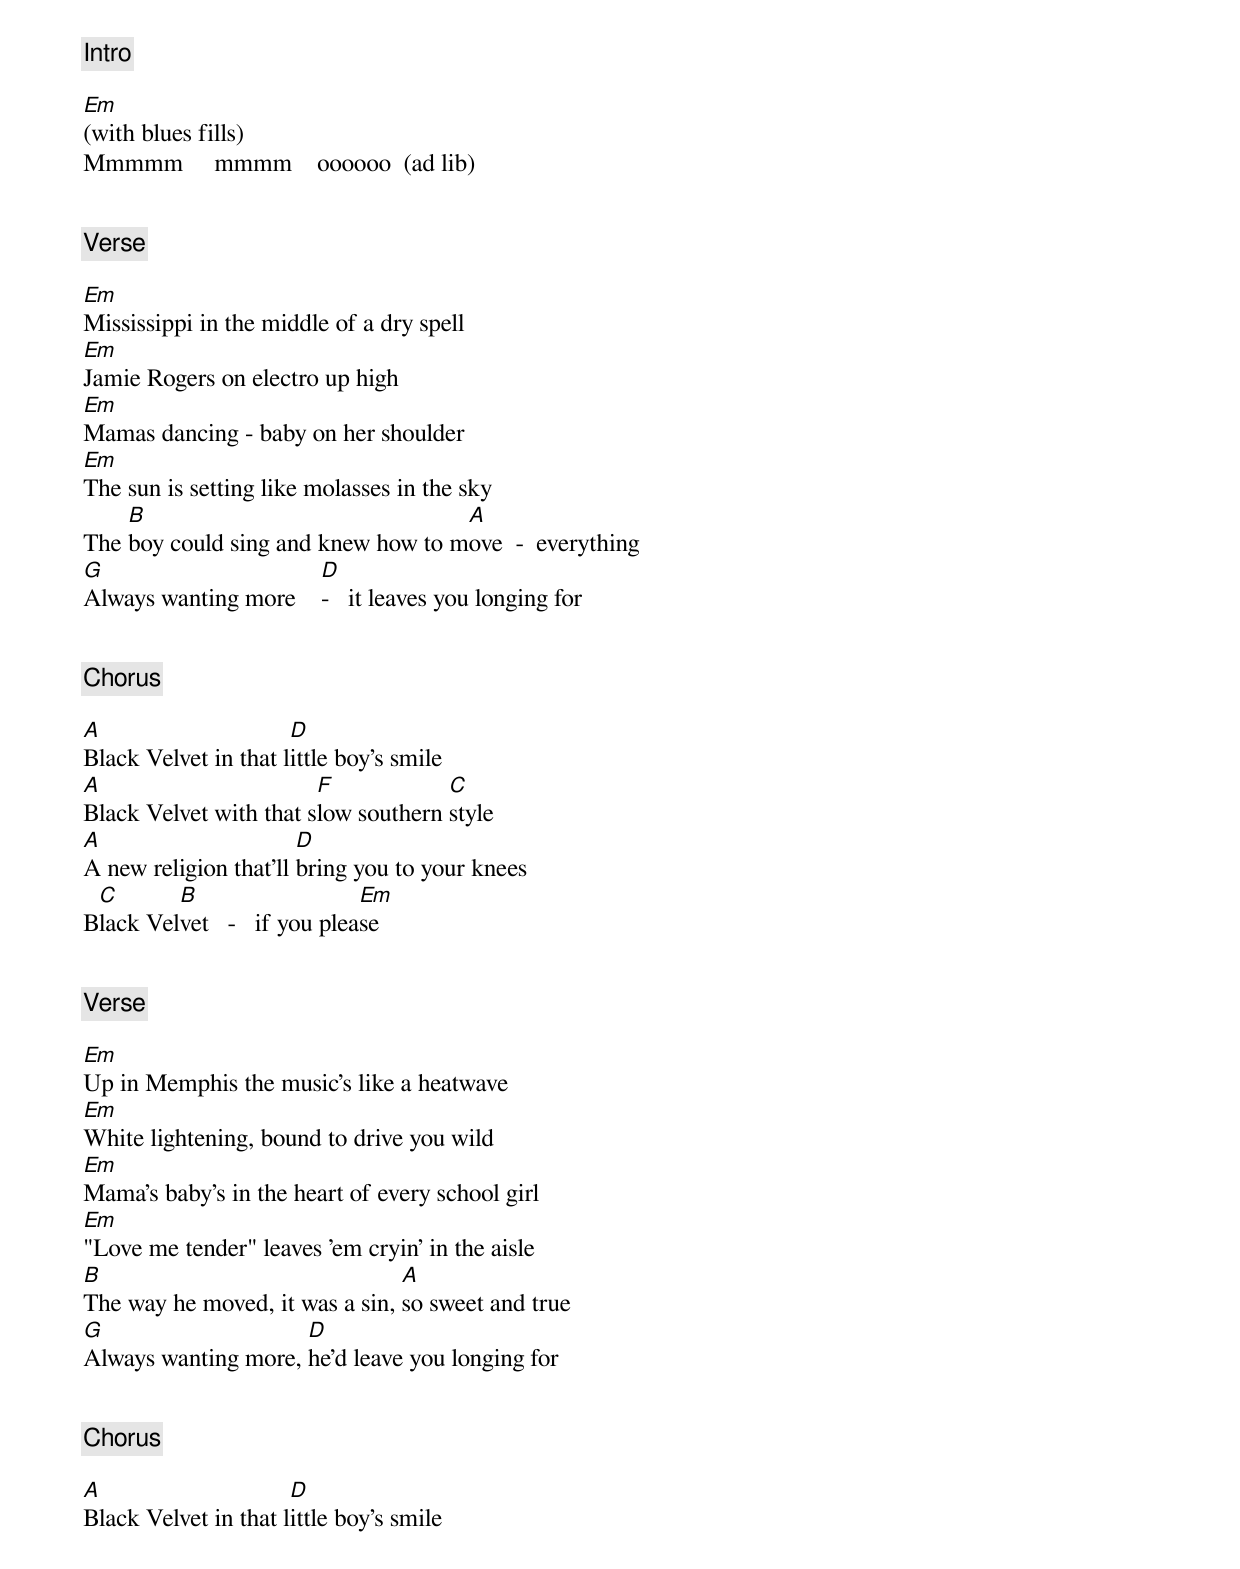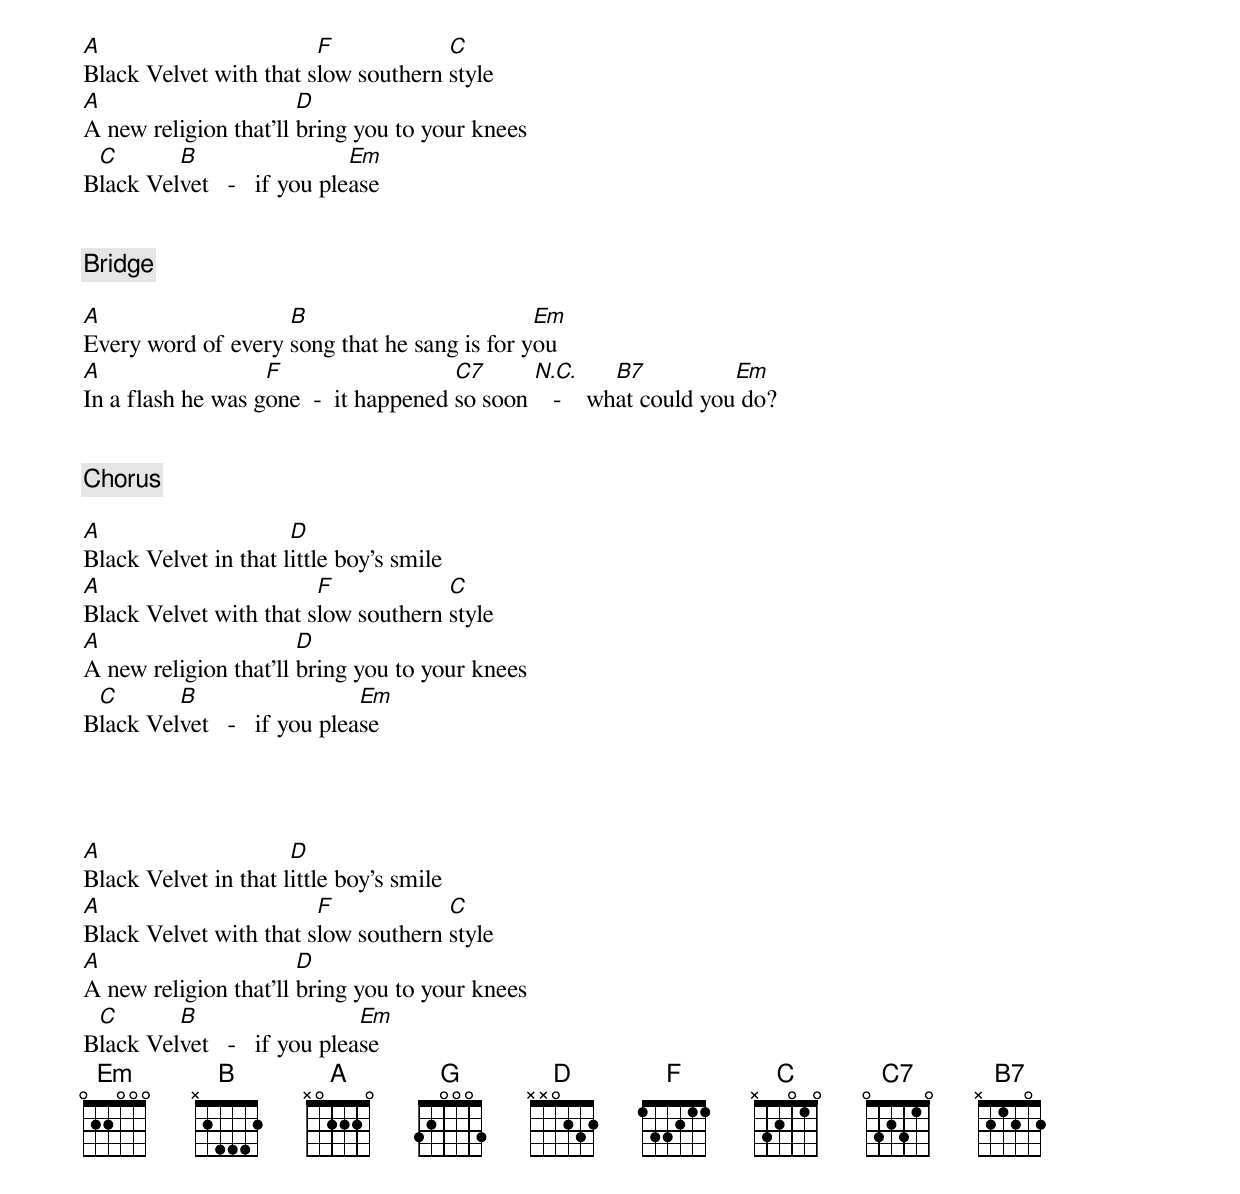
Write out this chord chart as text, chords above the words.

[Intro]

Em
(with blues fills)
Mmmmm     mmmm    oooooo  (ad lib)


[Verse]

Em
Mississippi in the middle of a dry spell
Em
Jamie Rogers on electro up high
Em
Mamas dancing - baby on her shoulder
Em
The sun is setting like molasses in the sky
    B                               A
The boy could sing and knew how to move  -  everything
G                      D
Always wanting more    -   it leaves you longing for


[Chorus]

A                     D
Black Velvet in that little boy's smile
A                       F            C
Black Velvet with that slow southern style
A                      D
A new religion that'll bring you to your knees
 C       B                    Em
Black Velvet   -   if you please


[Verse]

Em
Up in Memphis the music's like a heatwave
Em
White lightening, bound to drive you wild
Em
Mama's baby's in the heart of every school girl
Em
"Love me tender" leaves 'em cryin' in the aisle
B                               A
The way he moved, it was a sin, so sweet and true
G                    D
Always wanting more, he'd leave you longing for


[Chorus]

A                     D
Black Velvet in that little boy's smile
A                       F            C
Black Velvet with that slow southern style
A                      D
A new religion that'll bring you to your knees
 C       B                   Em
Black Velvet   -   if you please


[Bridge]

A                   B                         Em
Every word of every song that he sang is for you
A                  F                   C7      N.C.      B7          Em
In a flash he was gone  -  it happened so soon    -    what could you do?


[Chorus]

A                     D
Black Velvet in that little boy's smile
A                       F            C
Black Velvet with that slow southern style
A                      D
A new religion that'll bring you to your knees
 C       B                    Em
Black Velvet   -   if you please




A                     D
Black Velvet in that little boy's smile
A                       F            C
Black Velvet with that slow southern style
A                      D
A new religion that'll bring you to your knees
 C       B                    Em
Black Velvet   -   if you please
